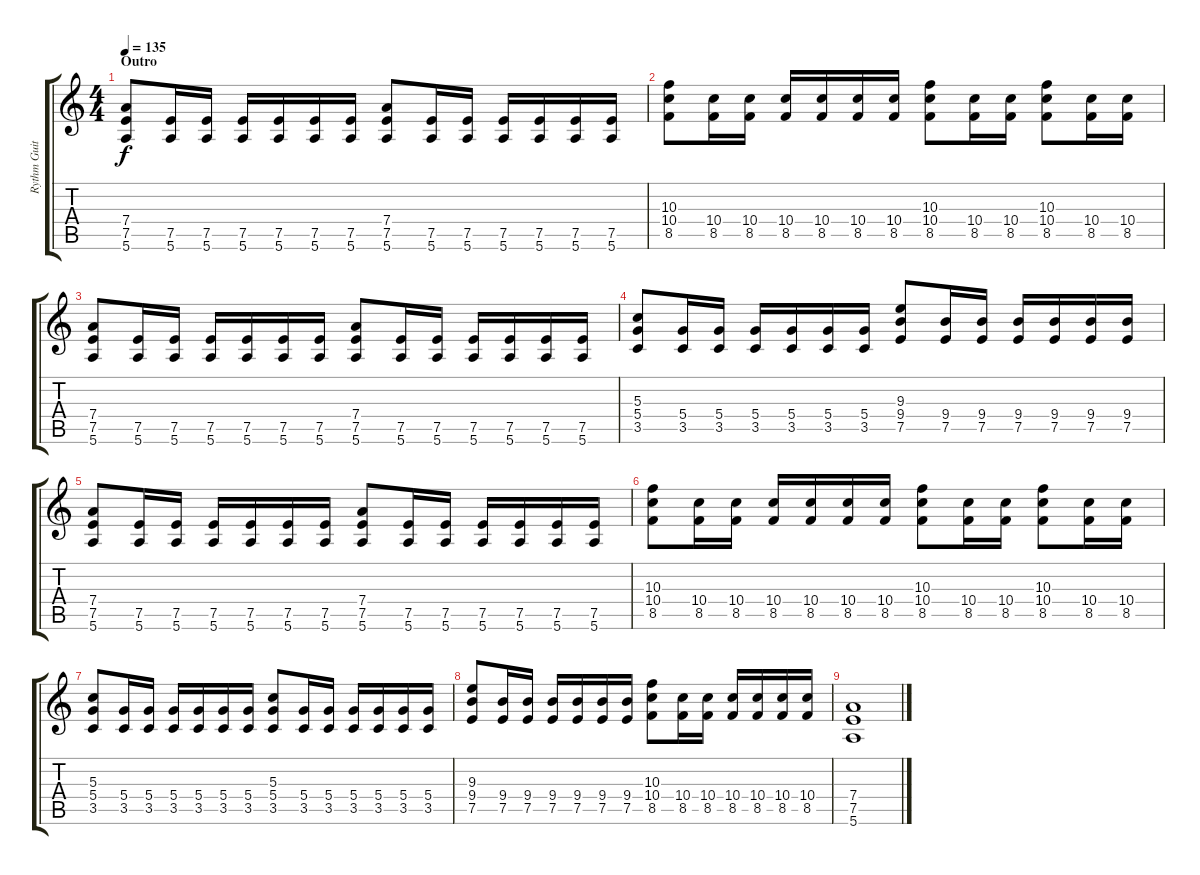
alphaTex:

\track ("Rythm Guitar" "Rythm Guit") {instrument distortionguitar}
\staff {score tabs}
\tuning (E4 B3 G3 D3 A2 E2) {hide}
\ts (4 4)
\section ("" "Outro")
\tempo 135
\clef g2
\ks c
(7.4 7.5 5.6).8{dy f} (7.5 5.6).16 (7.5 5.6).16 (7.5 5.6).16 (7.5 5.6).16 (7.5 5.6).16 (7.5 5.6).16 (7.4 7.5 5.6).8 (7.5 5.6).16 (7.5 5.6).16 (7.5 5.6).16 (7.5 5.6).16 (7.5 5.6).16 (7.5 5.6).16 |
(10.3 10.4 8.5).8 (10.4 8.5).16 (10.4 8.5).16 (10.4 8.5).16 (10.4 8.5).16 (10.4 8.5).16 (10.4 8.5).16 (10.3 10.4 8.5).8 (10.4 8.5).16 (10.4 8.5).16 (10.3 10.4 8.5).8 (10.4 8.5).16 (10.4 8.5).16 |
(7.4 7.5 5.6).8 (7.5 5.6).16 (7.5 5.6).16 (7.5 5.6).16 (7.5 5.6).16 (7.5 5.6).16 (7.5 5.6).16 (7.4 7.5 5.6).8 (7.5 5.6).16 (7.5 5.6).16 (7.5 5.6).16 (7.5 5.6).16 (7.5 5.6).16 (7.5 5.6).16 |
(5.3 5.4 3.5).8 (5.4 3.5).16 (5.4 3.5).16 (5.4 3.5).16 (5.4 3.5).16 (5.4 3.5).16 (5.4 3.5).16 (9.3 9.4 7.5).8 (9.4 7.5).16 (9.4 7.5).16 (9.4 7.5).16 (9.4 7.5).16 (9.4 7.5).16 (9.4 7.5).16 |
(7.4 7.5 5.6).8 (7.5 5.6).16 (7.5 5.6).16 (7.5 5.6).16 (7.5 5.6).16 (7.5 5.6).16 (7.5 5.6).16 (7.4 7.5 5.6).8 (7.5 5.6).16 (7.5 5.6).16 (7.5 5.6).16 (7.5 5.6).16 (7.5 5.6).16 (7.5 5.6).16 |
(10.3 10.4 8.5).8 (10.4 8.5).16 (10.4 8.5).16 (10.4 8.5).16 (10.4 8.5).16 (10.4 8.5).16 (10.4 8.5).16 (10.3 10.4 8.5).8 (10.4 8.5).16 (10.4 8.5).16 (10.3 10.4 8.5).8 (10.4 8.5).16 (10.4 8.5).16 |
(5.3 5.4 3.5).8 (5.4 3.5).16 (5.4 3.5).16 (5.4 3.5).16 (5.4 3.5).16 (5.4 3.5).16 (5.4 3.5).16 (5.3 5.4 3.5).8 (5.4 3.5).16 (5.4 3.5).16 (5.4 3.5).16 (5.4 3.5).16 (5.4 3.5).16 (5.4 3.5).16 |
(9.3 9.4 7.5).8 (9.4 7.5).16 (9.4 7.5).16 (9.4 7.5).16 (9.4 7.5).16 (9.4 7.5).16 (9.4 7.5).16 (10.3 10.4 8.5).8 (10.4 8.5).16 (10.4 8.5).16 (10.4 8.5).16 (10.4 8.5).16 (10.4 8.5).16 (10.4 8.5).16 |
(7.4 7.5 5.6).1
